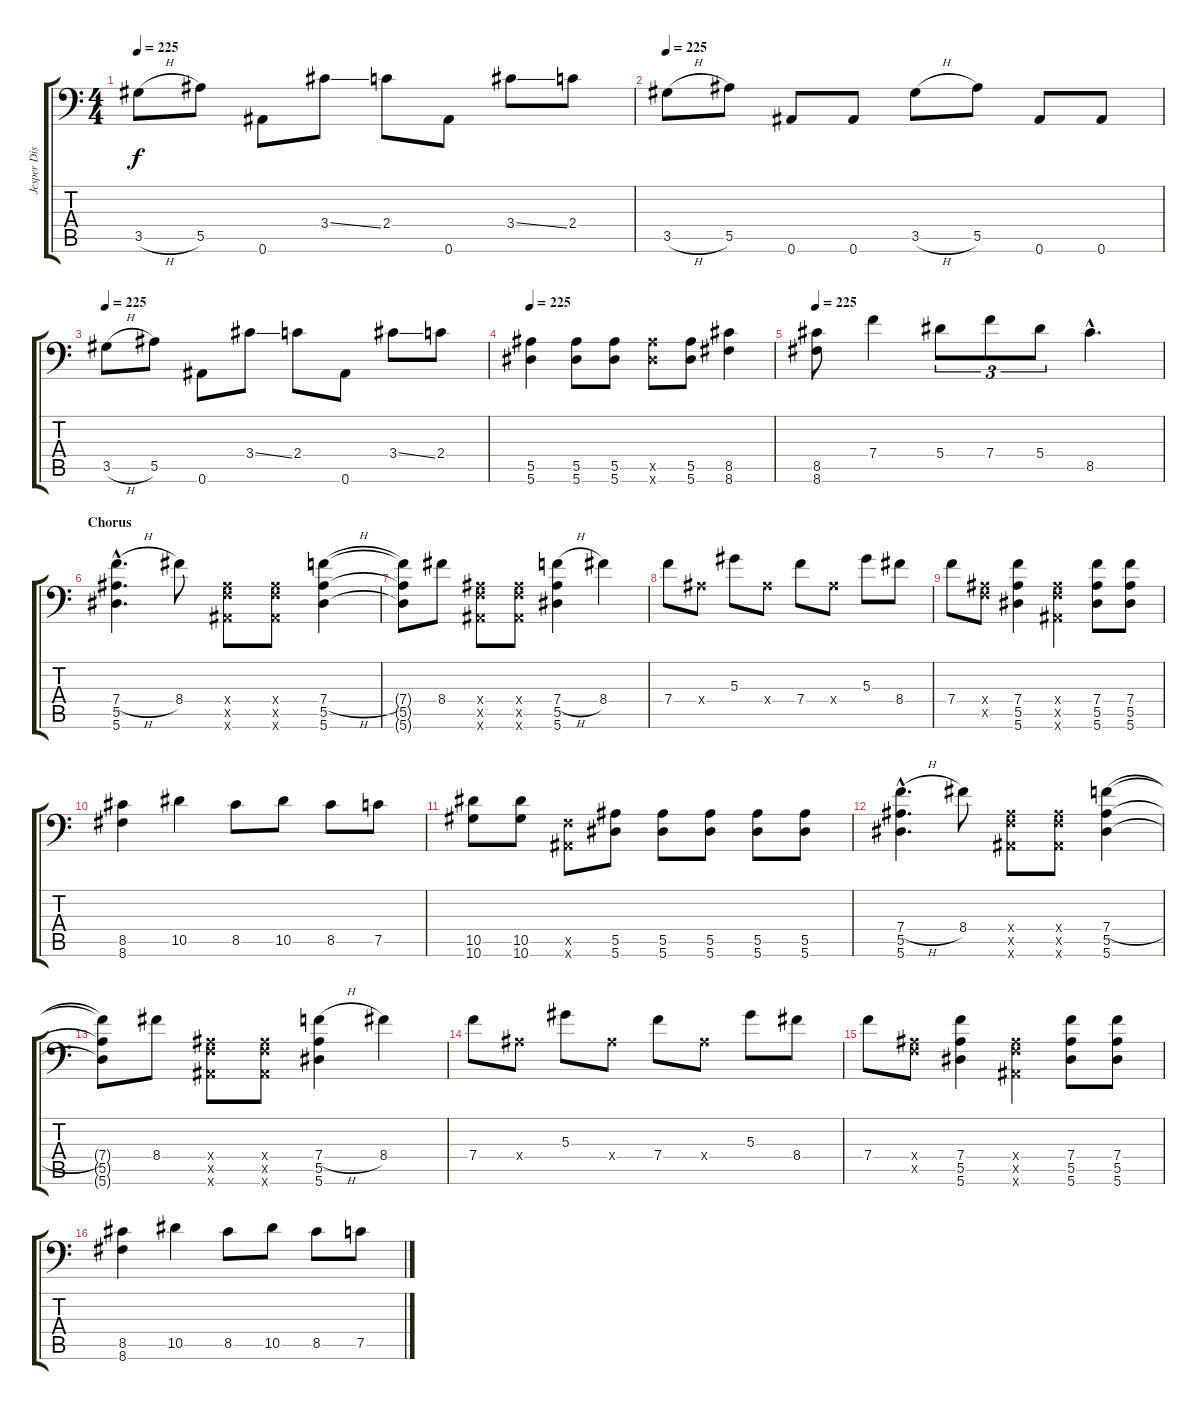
\track ("Jesper Dist." "Jesper Dis") {instrument distortionguitar}
\staff {score tabs}
\tuning (C4 G3 Eb3 Bb2 F2 Bb1) {hide}
\ts (4 4)
\tempo 225
\clef f4
\ks c
3.5{h}.8{dy f} 5.5.8 0.6.8 3.4{ss}.8 2.4.8 0.6.8 3.4{ss}.8 2.4.8 |
\tempo 225
3.5{h}.8 5.5.8 0.6.8 0.6.8 3.5{h}.8 5.5.8 0.6.8 0.6.8 |
\tempo 225
3.5{h}.8 5.5.8 0.6.8 3.4{ss}.8 2.4.8 0.6.8 3.4{ss}.8 2.4.8 |
\tempo 225
(5.5 5.6).4 (5.5 5.6).8 (5.5 5.6).8 (5.5{x} 5.6{x}).8 (5.5 5.6).8 (8.5 8.6).4 |
\tempo 225
(8.5 8.6).8 7.4.4 5.4.8{tu (3 2)} 7.4.8{tu (3 2)} 5.4.8{tu (3 2)} 8.5{hac}.4{d} |
\section ("" "Chorus")
(7.4{h hac} 5.5{hac} 5.6{hac}).4{d} 8.4.8 (0.4{x} 0.5{x} 0.6{x}).8 (0.4{x} 0.5{x} 0.6{x}).8 (7.4{h} 5.5 5.6).4 |
(7.4{t} 5.5{t} 5.6{t}).8 8.4.8 (0.4{x} 0.5{x} 0.6{x}).8 (0.4{x} 0.5{x} 0.6{x}).8 (7.4{h} 5.5 5.6).4 8.4.4 |
7.4.8 0.4{x}.8 5.3.8 0.4{x}.8 7.4.8 0.4{x}.8 5.3.8 8.4.8 |
7.4.8 (0.4{x} 0.5{x}).8 (7.4 5.5 5.6).4 (0.4{x} 0.5{x} 0.6{x}).4 (7.4 5.5 5.6).8 (7.4 5.5 5.6).8 |
(8.5 8.6).4 10.5.4 8.5.8 10.5.8 8.5.8 7.5.8 |
(10.5 10.6).8 (10.5 10.6).8 (0.5{x} 0.6{x}).8 (5.5 5.6).8 (5.5 5.6).8 (5.5 5.6).8 (5.5 5.6).8 (5.5 5.6).8 |
(7.4{h hac} 5.5{hac} 5.6{hac}).4{d} 8.4.8 (0.4{x} 0.5{x} 0.6{x}).8 (0.4{x} 0.5{x} 0.6{x}).8 (7.4{h} 5.5 5.6).4 |
(7.4{t} 5.5{t} 5.6{t}).8 8.4.8 (0.4{x} 0.5{x} 0.6{x}).8 (0.4{x} 0.5{x} 0.6{x}).8 (7.4{h} 5.5 5.6).4 8.4.4 |
7.4.8 0.4{x}.8 5.3.8 0.4{x}.8 7.4.8 0.4{x}.8 5.3.8 8.4.8 |
7.4.8 (0.4{x} 0.5{x}).8 (7.4 5.5 5.6).4 (0.4{x} 0.5{x} 0.6{x}).4 (7.4 5.5 5.6).8 (7.4 5.5 5.6).8 |
(8.5 8.6).4 10.5.4 8.5.8 10.5.8 8.5.8 7.5.8
